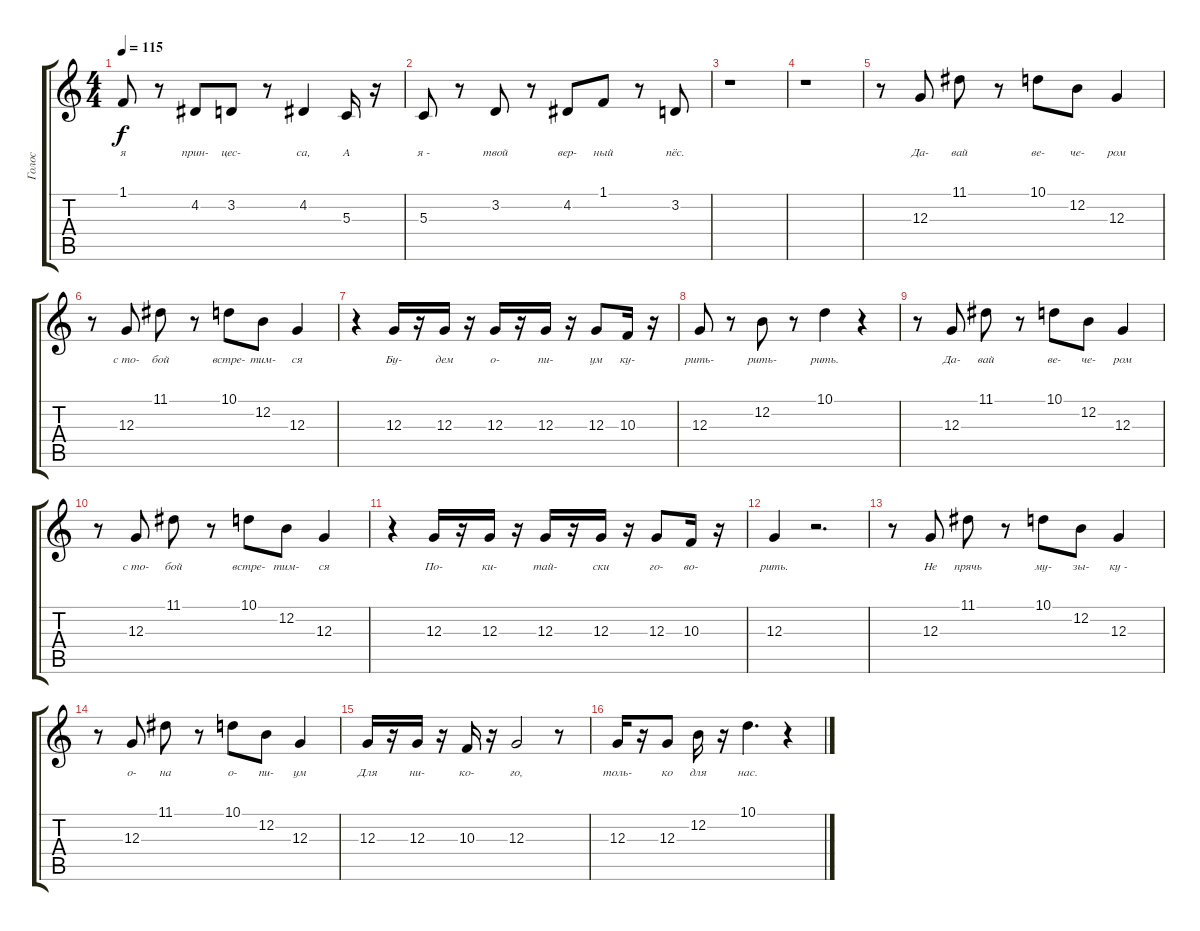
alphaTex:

\track ("Голос" "Голос") {instrument flute}
\staff {score tabs}
\tuning (E4 B3 G3 D3 A2 E2) {hide}
\ts (4 4)
\tempo 115
\clef g2
\ks c
1.1.8{lyrics (0 "я") lyrics (1 "") lyrics (2 "") lyrics (3 "") lyrics (4 "") dy f} r.8 4.2.8{lyrics (0 "прин-") lyrics (1 "") lyrics (2 "") lyrics (3 "") lyrics (4 "")} 3.2.8{lyrics (0 "цес-") lyrics (1 "") lyrics (2 "") lyrics (3 "") lyrics (4 "")} r.8 4.2.4{lyrics (0 "са,") lyrics (1 "") lyrics (2 "") lyrics (3 "") lyrics (4 "")} 5.3.16{lyrics (0 "А") lyrics (1 "") lyrics (2 "") lyrics (3 "") lyrics (4 "")} r.16 |
5.3.8{lyrics (0 "я -") lyrics (1 "") lyrics (2 "") lyrics (3 "") lyrics (4 "")} r.8 3.2.8{lyrics (0 "твой") lyrics (1 "") lyrics (2 "") lyrics (3 "") lyrics (4 "")} r.8 4.2.8{lyrics (0 "вер-") lyrics (1 "") lyrics (2 "") lyrics (3 "") lyrics (4 "")} 1.1.8{lyrics (0 "ный") lyrics (1 "") lyrics (2 "") lyrics (3 "") lyrics (4 "")} r.8 3.2.8{lyrics (0 "пёс.") lyrics (1 "") lyrics (2 "") lyrics (3 "") lyrics (4 "")} |
r.1 |
r.1 |
r.8 12.3.8{lyrics (0 "Да-") lyrics (1 "") lyrics (2 "") lyrics (3 "") lyrics (4 "")} 11.1.8{lyrics (0 "вай") lyrics (1 "") lyrics (2 "") lyrics (3 "") lyrics (4 "")} r.8 10.1.8{lyrics (0 "ве-") lyrics (1 "") lyrics (2 "") lyrics (3 "") lyrics (4 "")} 12.2.8{lyrics (0 "че-") lyrics (1 "") lyrics (2 "") lyrics (3 "") lyrics (4 "")} 12.3.4{lyrics (0 "ром") lyrics (1 "") lyrics (2 "") lyrics (3 "") lyrics (4 "")} |
r.8 12.3.8{lyrics (0 "с то-") lyrics (1 "") lyrics (2 "") lyrics (3 "") lyrics (4 "")} 11.1.8{lyrics (0 "бой") lyrics (1 "") lyrics (2 "") lyrics (3 "") lyrics (4 "")} r.8 10.1.8{lyrics (0 "встре-") lyrics (1 "") lyrics (2 "") lyrics (3 "") lyrics (4 "")} 12.2.8{lyrics (0 "тим-") lyrics (1 "") lyrics (2 "") lyrics (3 "") lyrics (4 "")} 12.3.4{lyrics (0 "ся") lyrics (1 "") lyrics (2 "") lyrics (3 "") lyrics (4 "")} |
r.4 12.3.16{lyrics (0 "Бу-") lyrics (1 "") lyrics (2 "") lyrics (3 "") lyrics (4 "")} r.16 12.3.16{lyrics (0 "дем") lyrics (1 "") lyrics (2 "") lyrics (3 "") lyrics (4 "")} r.16 12.3.16{lyrics (0 "о-") lyrics (1 "") lyrics (2 "") lyrics (3 "") lyrics (4 "")} r.16 12.3.16{lyrics (0 "пи-") lyrics (1 "") lyrics (2 "") lyrics (3 "") lyrics (4 "")} r.16 12.3.8{lyrics (0 "ум") lyrics (1 "") lyrics (2 "") lyrics (3 "") lyrics (4 "")} 10.3.16{lyrics (0 "ку-") lyrics (1 "") lyrics (2 "") lyrics (3 "") lyrics (4 "")} r.16 |
12.3.8{lyrics (0 "рить-") lyrics (1 "") lyrics (2 "") lyrics (3 "") lyrics (4 "")} r.8 12.2.8{lyrics (0 "рить-") lyrics (1 "") lyrics (2 "") lyrics (3 "") lyrics (4 "")} r.8 10.1.4{lyrics (0 "рить.") lyrics (1 "") lyrics (2 "") lyrics (3 "") lyrics (4 "")} r.4 |
r.8 12.3.8{lyrics (0 "Да-") lyrics (1 "") lyrics (2 "") lyrics (3 "") lyrics (4 "")} 11.1.8{lyrics (0 "вай") lyrics (1 "") lyrics (2 "") lyrics (3 "") lyrics (4 "")} r.8 10.1.8{lyrics (0 "ве-") lyrics (1 "") lyrics (2 "") lyrics (3 "") lyrics (4 "")} 12.2.8{lyrics (0 "че-") lyrics (1 "") lyrics (2 "") lyrics (3 "") lyrics (4 "")} 12.3.4{lyrics (0 "ром") lyrics (1 "") lyrics (2 "") lyrics (3 "") lyrics (4 "")} |
r.8 12.3.8{lyrics (0 "с то-") lyrics (1 "") lyrics (2 "") lyrics (3 "") lyrics (4 "")} 11.1.8{lyrics (0 "бой") lyrics (1 "") lyrics (2 "") lyrics (3 "") lyrics (4 "")} r.8 10.1.8{lyrics (0 "встре-") lyrics (1 "") lyrics (2 "") lyrics (3 "") lyrics (4 "")} 12.2.8{lyrics (0 "тим-") lyrics (1 "") lyrics (2 "") lyrics (3 "") lyrics (4 "")} 12.3.4{lyrics (0 "ся") lyrics (1 "") lyrics (2 "") lyrics (3 "") lyrics (4 "")} |
r.4 12.3.16{lyrics (0 "По-") lyrics (1 "") lyrics (2 "") lyrics (3 "") lyrics (4 "")} r.16 12.3.16{lyrics (0 "ки-") lyrics (1 "") lyrics (2 "") lyrics (3 "") lyrics (4 "")} r.16 12.3.16{lyrics (0 "тай-") lyrics (1 "") lyrics (2 "") lyrics (3 "") lyrics (4 "")} r.16 12.3.16{lyrics (0 "ски") lyrics (1 "") lyrics (2 "") lyrics (3 "") lyrics (4 "")} r.16 12.3.8{lyrics (0 "го-") lyrics (1 "") lyrics (2 "") lyrics (3 "") lyrics (4 "")} 10.3.16{lyrics (0 "во-") lyrics (1 "") lyrics (2 "") lyrics (3 "") lyrics (4 "")} r.16 |
12.3.4{lyrics (0 "рить.") lyrics (1 "") lyrics (2 "") lyrics (3 "") lyrics (4 "")} r.2{d} |
r.8 12.3.8{lyrics (0 "Не") lyrics (1 "") lyrics (2 "") lyrics (3 "") lyrics (4 "")} 11.1.8{lyrics (0 "прячь") lyrics (1 "") lyrics (2 "") lyrics (3 "") lyrics (4 "")} r.8 10.1.8{lyrics (0 "му-") lyrics (1 "") lyrics (2 "") lyrics (3 "") lyrics (4 "")} 12.2.8{lyrics (0 "зы-") lyrics (1 "") lyrics (2 "") lyrics (3 "") lyrics (4 "")} 12.3.4{lyrics (0 "ку -") lyrics (1 "") lyrics (2 "") lyrics (3 "") lyrics (4 "")} |
r.8 12.3.8{lyrics (0 "о-") lyrics (1 "") lyrics (2 "") lyrics (3 "") lyrics (4 "")} 11.1.8{lyrics (0 "на") lyrics (1 "") lyrics (2 "") lyrics (3 "") lyrics (4 "")} r.8 10.1.8{lyrics (0 "о-") lyrics (1 "") lyrics (2 "") lyrics (3 "") lyrics (4 "")} 12.2.8{lyrics (0 "пи-") lyrics (1 "") lyrics (2 "") lyrics (3 "") lyrics (4 "")} 12.3.4{lyrics (0 "ум") lyrics (1 "") lyrics (2 "") lyrics (3 "") lyrics (4 "")} |
12.3.16{lyrics (0 "Для") lyrics (1 "") lyrics (2 "") lyrics (3 "") lyrics (4 "")} r.16 12.3.16{lyrics (0 "ни-") lyrics (1 "") lyrics (2 "") lyrics (3 "") lyrics (4 "")} r.16 10.3.16{lyrics (0 "ко-") lyrics (1 "") lyrics (2 "") lyrics (3 "") lyrics (4 "")} r.16 12.3.2{lyrics (0 "го,") lyrics (1 "") lyrics (2 "") lyrics (3 "") lyrics (4 "")} r.8 |
12.3.16{lyrics (0 "толь-") lyrics (1 "") lyrics (2 "") lyrics (3 "") lyrics (4 "")} r.16 12.3.8{lyrics (0 "ко") lyrics (1 "") lyrics (2 "") lyrics (3 "") lyrics (4 "")} 12.2.16{lyrics (0 "для") lyrics (1 "") lyrics (2 "") lyrics (3 "") lyrics (4 "")} r.16 10.1.4{d lyrics (0 "нас.") lyrics (1 "") lyrics (2 "") lyrics (3 "") lyrics (4 "")} r.4
